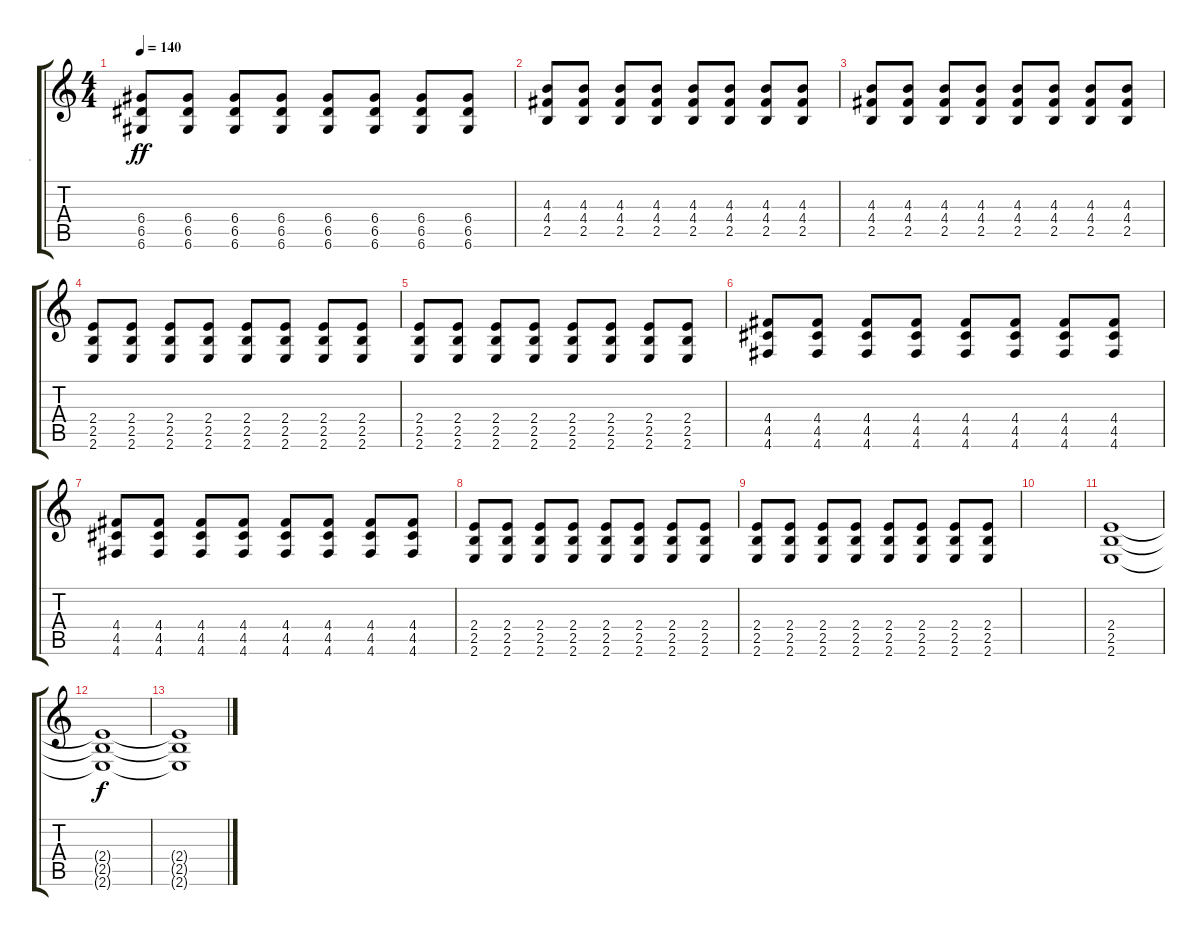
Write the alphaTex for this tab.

\track ("." ".") {instrument distortionguitar}
\staff {score tabs}
\tuning (E4 B3 G3 D3 A2 D2) {hide}
\ts (4 4)
\tempo 140
\clef g2
\ks c
(6.4 6.5 6.6).8{dy ff} (6.4 6.5 6.6).8 (6.4 6.5 6.6).8 (6.4 6.5 6.6).8 (6.4 6.5 6.6).8 (6.4 6.5 6.6).8 (6.4 6.5 6.6).8 (6.4 6.5 6.6).8 |
(4.3 4.4 2.5).8 (4.3 4.4 2.5).8 (4.3 4.4 2.5).8 (4.3 4.4 2.5).8 (4.3 4.4 2.5).8 (4.3 4.4 2.5).8 (4.3 4.4 2.5).8 (4.3 4.4 2.5).8 |
(4.3 4.4 2.5).8 (4.3 4.4 2.5).8 (4.3 4.4 2.5).8 (4.3 4.4 2.5).8 (4.3 4.4 2.5).8 (4.3 4.4 2.5).8 (4.3 4.4 2.5).8 (4.3 4.4 2.5).8 |
(2.4 2.5 2.6).8 (2.4 2.5 2.6).8 (2.4 2.5 2.6).8 (2.4 2.5 2.6).8 (2.4 2.5 2.6).8 (2.4 2.5 2.6).8 (2.4 2.5 2.6).8 (2.4 2.5 2.6).8 |
(2.4 2.5 2.6).8 (2.4 2.5 2.6).8 (2.4 2.5 2.6).8 (2.4 2.5 2.6).8 (2.4 2.5 2.6).8 (2.4 2.5 2.6).8 (2.4 2.5 2.6).8 (2.4 2.5 2.6).8 |
(4.4 4.5 4.6).8 (4.4 4.5 4.6).8 (4.4 4.5 4.6).8 (4.4 4.5 4.6).8 (4.4 4.5 4.6).8 (4.4 4.5 4.6).8 (4.4 4.5 4.6).8 (4.4 4.5 4.6).8 |
(4.4 4.5 4.6).8 (4.4 4.5 4.6).8 (4.4 4.5 4.6).8 (4.4 4.5 4.6).8 (4.4 4.5 4.6).8 (4.4 4.5 4.6).8 (4.4 4.5 4.6).8 (4.4 4.5 4.6).8 |
(2.4 2.5 2.6).8 (2.4 2.5 2.6).8 (2.4 2.5 2.6).8 (2.4 2.5 2.6).8 (2.4 2.5 2.6).8 (2.4 2.5 2.6).8 (2.4 2.5 2.6).8 (2.4 2.5 2.6).8 |
(2.4 2.5 2.6).8 (2.4 2.5 2.6).8 (2.4 2.5 2.6).8 (2.4 2.5 2.6).8 (2.4 2.5 2.6).8 (2.4 2.5 2.6).8 (2.4 2.5 2.6).8 (2.4 2.5 2.6).8 |
|
(2.4 2.5 2.6).1 |
(2.4{t} 2.5{t} 2.6{t}).1{dy f} |
(2.4{t} 2.5{t} 2.6{t}).1
